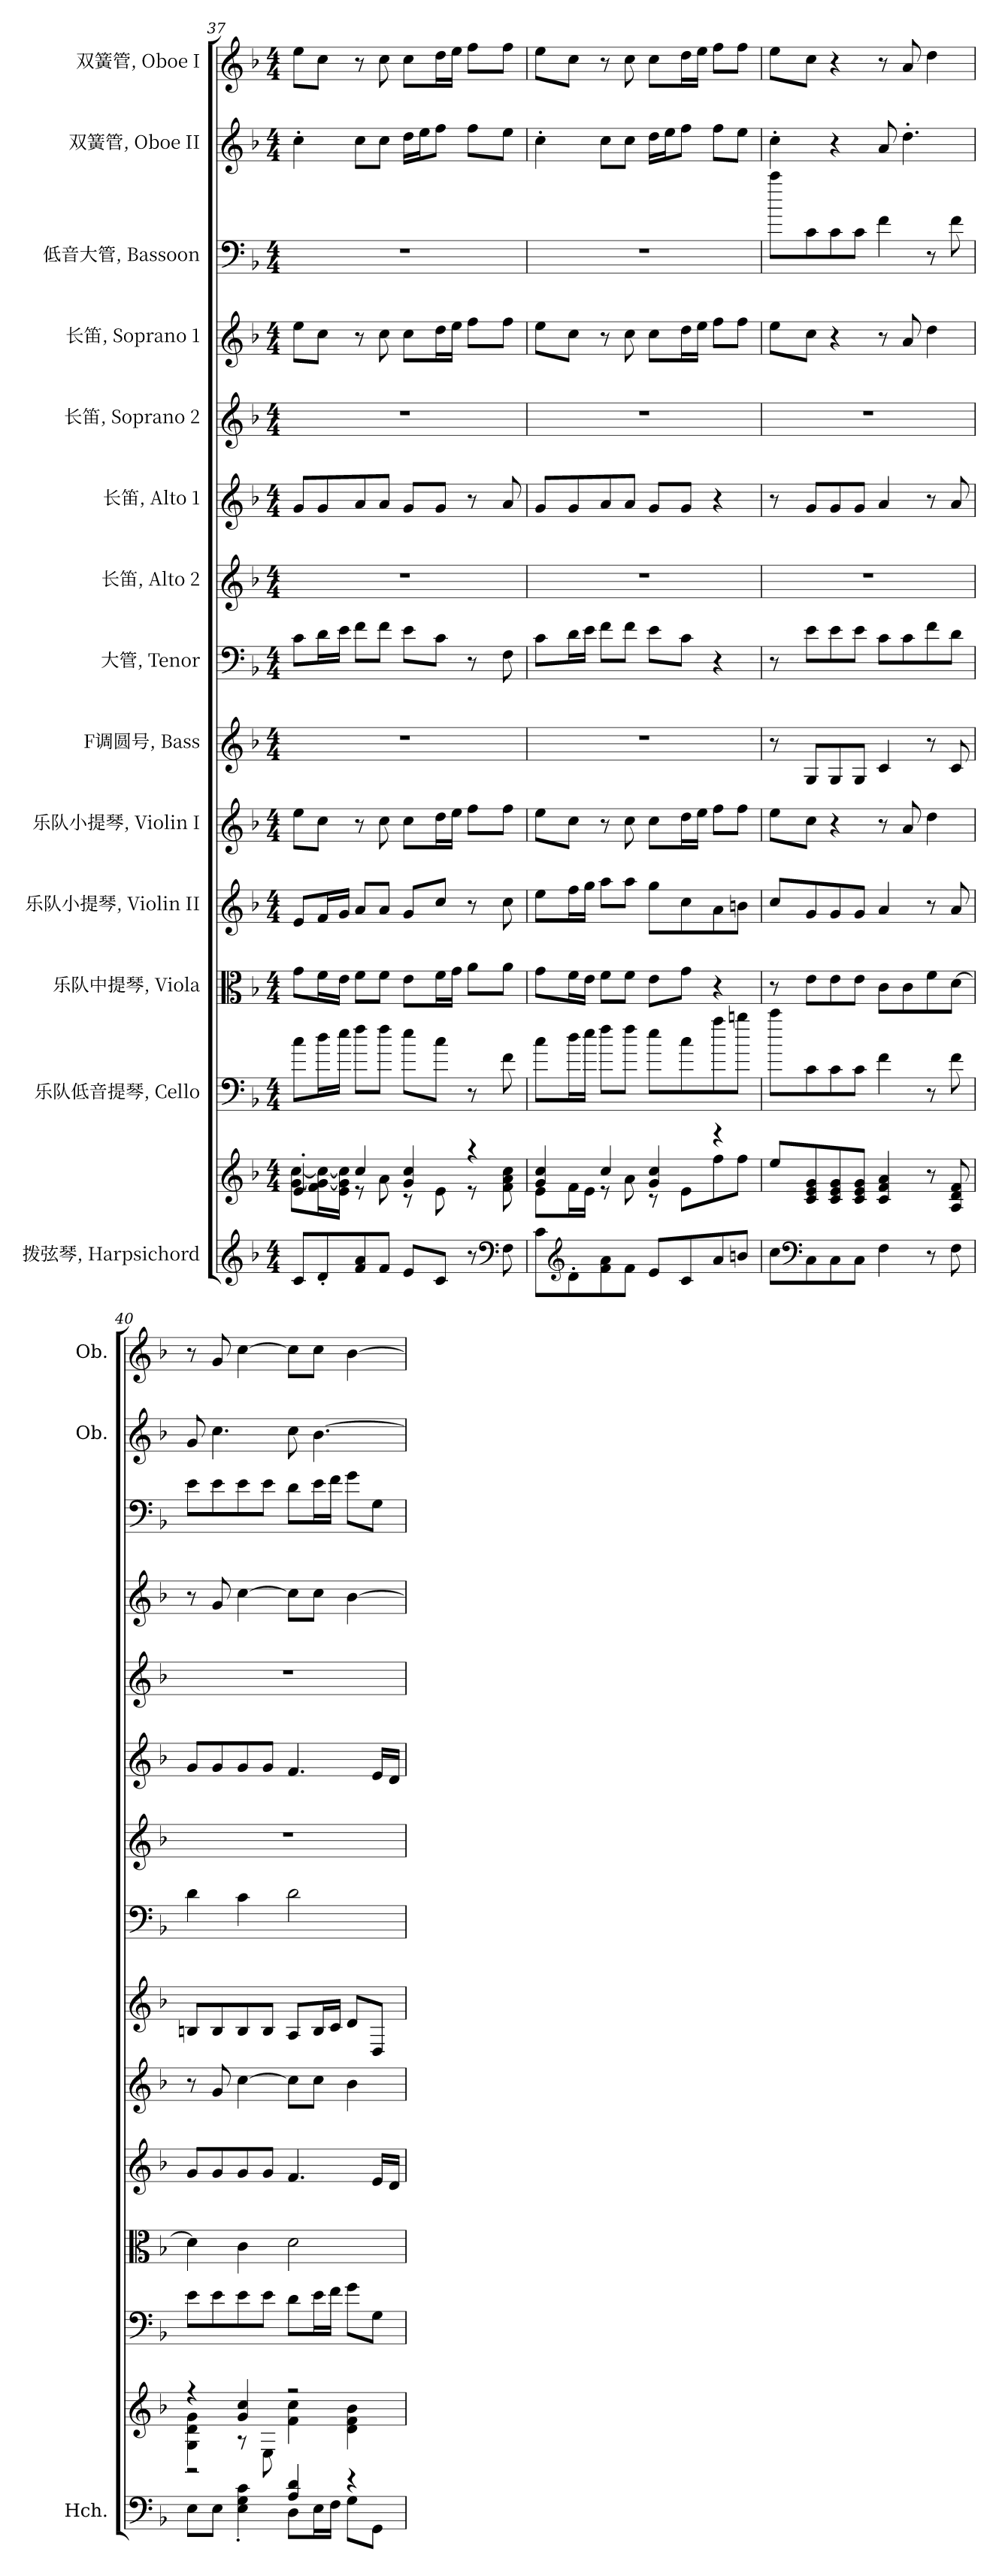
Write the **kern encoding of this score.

**kern	**kern	**kern	**kern	**kern	**kern	**kern	**kern	**kern	**kern	**kern	**kern	**kern	**kern	**kern
*part14	*part14	*part13	*part12	*part11	*part10	*part9	*part8	*part7	*part6	*part5	*part4	*part3	*part2	*part1
*staff15	*staff14	*staff13	*staff12	*staff11	*staff10	*staff9	*staff8	*staff7	*staff6	*staff5	*staff4	*staff3	*staff2	*staff1
*I"拨弦琴, Harpsichord	*	*I"乐队低音提琴, Cello	*I"乐队中提琴, Viola	*I"乐队小提琴, Violin II	*I"乐队小提琴, Violin I	*I"F调圆号, Bass	*I"大管, Tenor	*I"长笛, Alto 2	*I"长笛, Alto 1	*I"长笛, Soprano 2	*I"长笛, Soprano 1	*I"低音大管, Bassoon	*I"双簧管, Oboe II	*I"双簧管, Oboe I
*I'Hch.	*	*	*	*	*	*	*	*	*	*	*	*	*I'Ob.	*I'Ob.
*clefG2	*clefG2	*clefF4	*clefC3	*clefG2	*clefG2	*clefG2	*clefF4	*clefG2	*clefG2	*clefG2	*clefG2	*clefF4	*clefG2	*clefG2
*	*	*ITrd7c12	*	*	*	*ITrd4c7	*	*	*	*	*	*ITrd7c12	*	*
*k[b-]	*k[b-]	*k[b-]	*k[b-]	*k[b-]	*k[b-]	*k[b-e-]	*k[b-]	*k[b-]	*k[b-]	*k[b-]	*k[b-]	*k[b-]	*k[b-]	*k[b-]
*M4/4	*M4/4	*M4/4	*M4/4	*M4/4	*M4/4	*M4/4	*M4/4	*M4/4	*M4/4	*M4/4	*M4/4	*M4/4	*M4/4	*M4/4
=37	=37	=37	=37	=37	=37	=37	=37	=37	=37	=37	=37	=37	=37	=37
*	*^	*	*	*	*	*	*	*	*	*	*	*	*	*
8c/L	4e'/	[8g\ [8cc\L	8c\L	8g\L	8e/L	8ee\L	1r	8c\L	1r	8g/L	1r	8ee\L	1r	4cc'\	8ee\L
8d'/	.	16f\ 16g\_ 16cc\_L	16d\L	16f\L	16f/L	8cc\J	.	16d\L	.	8g/	.	8cc\J	.	.	8cc\J
.	.	16e\ 16g\] 16cc\]JJ	16e\JJ	16e\JJ	16g/JJ	.	.	16e\JJ	.	.	.	.	.	.	.
8f/ 8a/	4cc/	8r	8f\L	8f\L	8a/L	8r	.	8f\L	.	8a/	.	8r	.	8cc\L	8r
8f/J	.	8a\	8f\J	8f\J	8a/J	8cc\	.	8f\J	.	8a/J	.	8cc\	.	8cc\J	8cc\
8e/L	4g/ 4cc/	8r	8e\L	8e\L	8g/L	8cc\L	.	8e\L	.	8g/L	.	8cc\L	.	16dd\LL	8cc\L
.	.	.	.	.	.	.	.	.	.	.	.	.	.	16ee\J	.
8c/J	.	8e\	8c\J	16f\L	8cc/J	16dd\L	.	8c\J	.	8g/J	.	16dd\L	.	8ff\J	16dd\L
.	.	.	.	16g\JJ	.	16ee\JJ	.	.	.	.	.	16ee\JJ	.	.	16ee\JJ
8r	4r	8r	8r	8a\L	8r	8ff\L	.	8r	.	8r	.	8ff\L	.	8ff\L	8ff\L
*clefF4	*	*	*	*	*	*	*	*	*	*	*	*	*	*	*
8F\	.	8f\ 8a\ 8cc\	8F\	8a\J	8cc\	8ff\J	.	8F\	.	8a/	.	8ff\J	.	8ee\J	8ff\J
!!LO:PB:g=z
=38	=38	=38	=38	=38	=38	=38	=38	=38	=38	=38	=38	=38	=38	=38	=38
8c\L	4g/ 4cc/	8e\L	8c\L	8g\L	8ee\L	8ee\L	1r	8c\L	1r	8g/L	1r	8ee\L	1r	4cc'\	8ee\L
*clefG2	*	*	*	*	*	*	*	*	*	*	*	*	*	*	*
8d'\	.	16f\L	16d\L	16f\L	16ff\L	8cc\J	.	16d\L	.	8g/	.	8cc\J	.	.	8cc\J
.	.	16e\JJ	16e\JJ	16e\JJ	16gg\JJ	.	.	16e\JJ	.	.	.	.	.	.	.
8f\ 8a\	4cc/	8r	8f\L	8f\L	8aa\L	8r	.	8f\L	.	8a/	.	8r	.	8cc\L	8r
8f\J	.	8a\	8f\J	8f\J	8aa\J	8cc\	.	8f\J	.	8a/J	.	8cc\	.	8cc\J	8cc\
8e/L	4g/ 4cc/	8r	8e\L	8e\L	8gg\L	8cc\L	.	8e\L	.	8g/L	.	8cc\L	.	16dd\LL	8cc\L
.	.	.	.	.	.	.	.	.	.	.	.	.	.	16ee\J	.
8c/	.	8e\L	8c\	8g\J	8cc\	16dd\L	.	8c\J	.	8g/J	.	16dd\L	.	8ff\J	16dd\L
.	.	.	.	.	.	16ee\JJ	.	.	.	.	.	16ee\JJ	.	.	16ee\JJ
8a/	4r	8ff\	8a\	4r	8a\	8ff\L	.	4r	.	4r	.	8ff\L	.	8ff\L	8ff\L
8bn/J	.	8ff\J	8bn\J	.	8bn\J	8ff\J	.	.	.	.	.	8ff\J	.	8ee\J	8ff\J
*	*v	*v	*	*	*	*	*	*	*	*	*	*	*	*	*
=39	=39	=39	=39	=39	=39	=39	=39	=39	=39	=39	=39	=39	=39	=39
8cc\L	8ee/L	8cc\L	8r	8cc/L	8ee\L	8r	8r	1r	8r	1r	8ee\L	8cc\L	4cc'\	8ee\L
*clefF4	*	*	*	*	*	*	*	*	*	*	*	*	*	*
8C\	8c/ 8e/ 8g/	8C\	8e\L	8g/	8cc\J	8C/L	8e\L	.	8g/L	.	8cc\J	8C\	.	8cc\J
8C\	8c/ 8e/ 8g/	8C\	8e\	8g/	4r	8C/	8e\	.	8g/	.	4r	8C\	4r	4r
8C\J	8c/ 8e/ 8g/J	8C\J	8e\J	8g/J	.	8C/J	8e\J	.	8g/J	.	.	8C\J	.	.
4F\	4c/ 4f/ 4a/	4F\	8c\L	4a/	8r	4F/	8c\L	.	4a/	.	8r	4F\	8a/	8r
.	.	.	8c\	.	8a/	.	8c\	.	.	.	8a/	.	4.dd'\	8a/
8r	8r	8r	8f\	8r	4dd\	8r	8f\	.	8r	.	4dd\	8r	.	4dd\
8F\	8A/ 8d/ 8f/	8F\	[8d\J	8a/	.	8F/	8d\J	.	8a/	.	.	8F\	.	.
=40	=40	=40	=40	=40	=40	=40	=40	=40	=40	=40	=40	=40	=40	=40
*^	*^	*	*	*	*	*	*	*	*	*	*	*	*	*
2r	8E\L	4r	4G\ 4d\ 4g\	8E\L	4d\]	8g/L	8r	8En/L	4d\	1r	8g/L	1r	8r	8E\L	8g/	8r
.	8E\J	.	.	8E\	.	8g/	8g/	8E/	.	.	8g/	.	8g/	8E\	4.cc\	8g/
.	4E\' 4G\' 4c\'	4g/ 4cc/	8r	8E\	4c\	8g/	[4cc\	8E/	4c\	.	8g/	.	[4cc\	8E\	.	[4cc\
.	.	.	8E\	8E\J	.	8g/J	.	8E/J	.	.	8g/J	.	.	8E\J	.	.
4A/ 4d/	8D\L	2r	4f\ 4cc\	8D\L	2d\	4.f/	8cc\L]	8D/L	2d\	.	4.f/	.	8cc\L]	8D\L	8cc\	8cc\L]
.	16E\L	.	.	16E\L	.	.	8cc\J	16E/L	.	.	.	.	8cc\J	16E\L	[4.b-\	8cc\J
.	16F\JJ	.	.	16F\JJ	.	.	.	16F/JJ	.	.	.	.	.	16F\JJ	.	.
4r	8G\L	.	4d\ 4f\ 4b-\	8G\L	.	.	4b-\	8G/L	.	.	.	.	[4b-\	8G\L	.	[4b-\
.	8GG\J	.	.	8GG\J	.	16e/LL	.	8GG/J	.	.	16e/LL	.	.	8GG\J	.	.
.	.	.	.	.	.	16d/JJ	.	.	.	.	16d/JJ	.	.	.	.	.
*v	*v	*	*	*	*	*	*	*	*	*	*	*	*	*	*	*
*	*v	*v	*	*	*	*	*	*	*	*	*	*	*	*	*
=	=	=	=	=	=	=	=	=	=	=	=	=	=	=
*-	*-	*-	*-	*-	*-	*-	*-	*-	*-	*-	*-	*-	*-	*-
